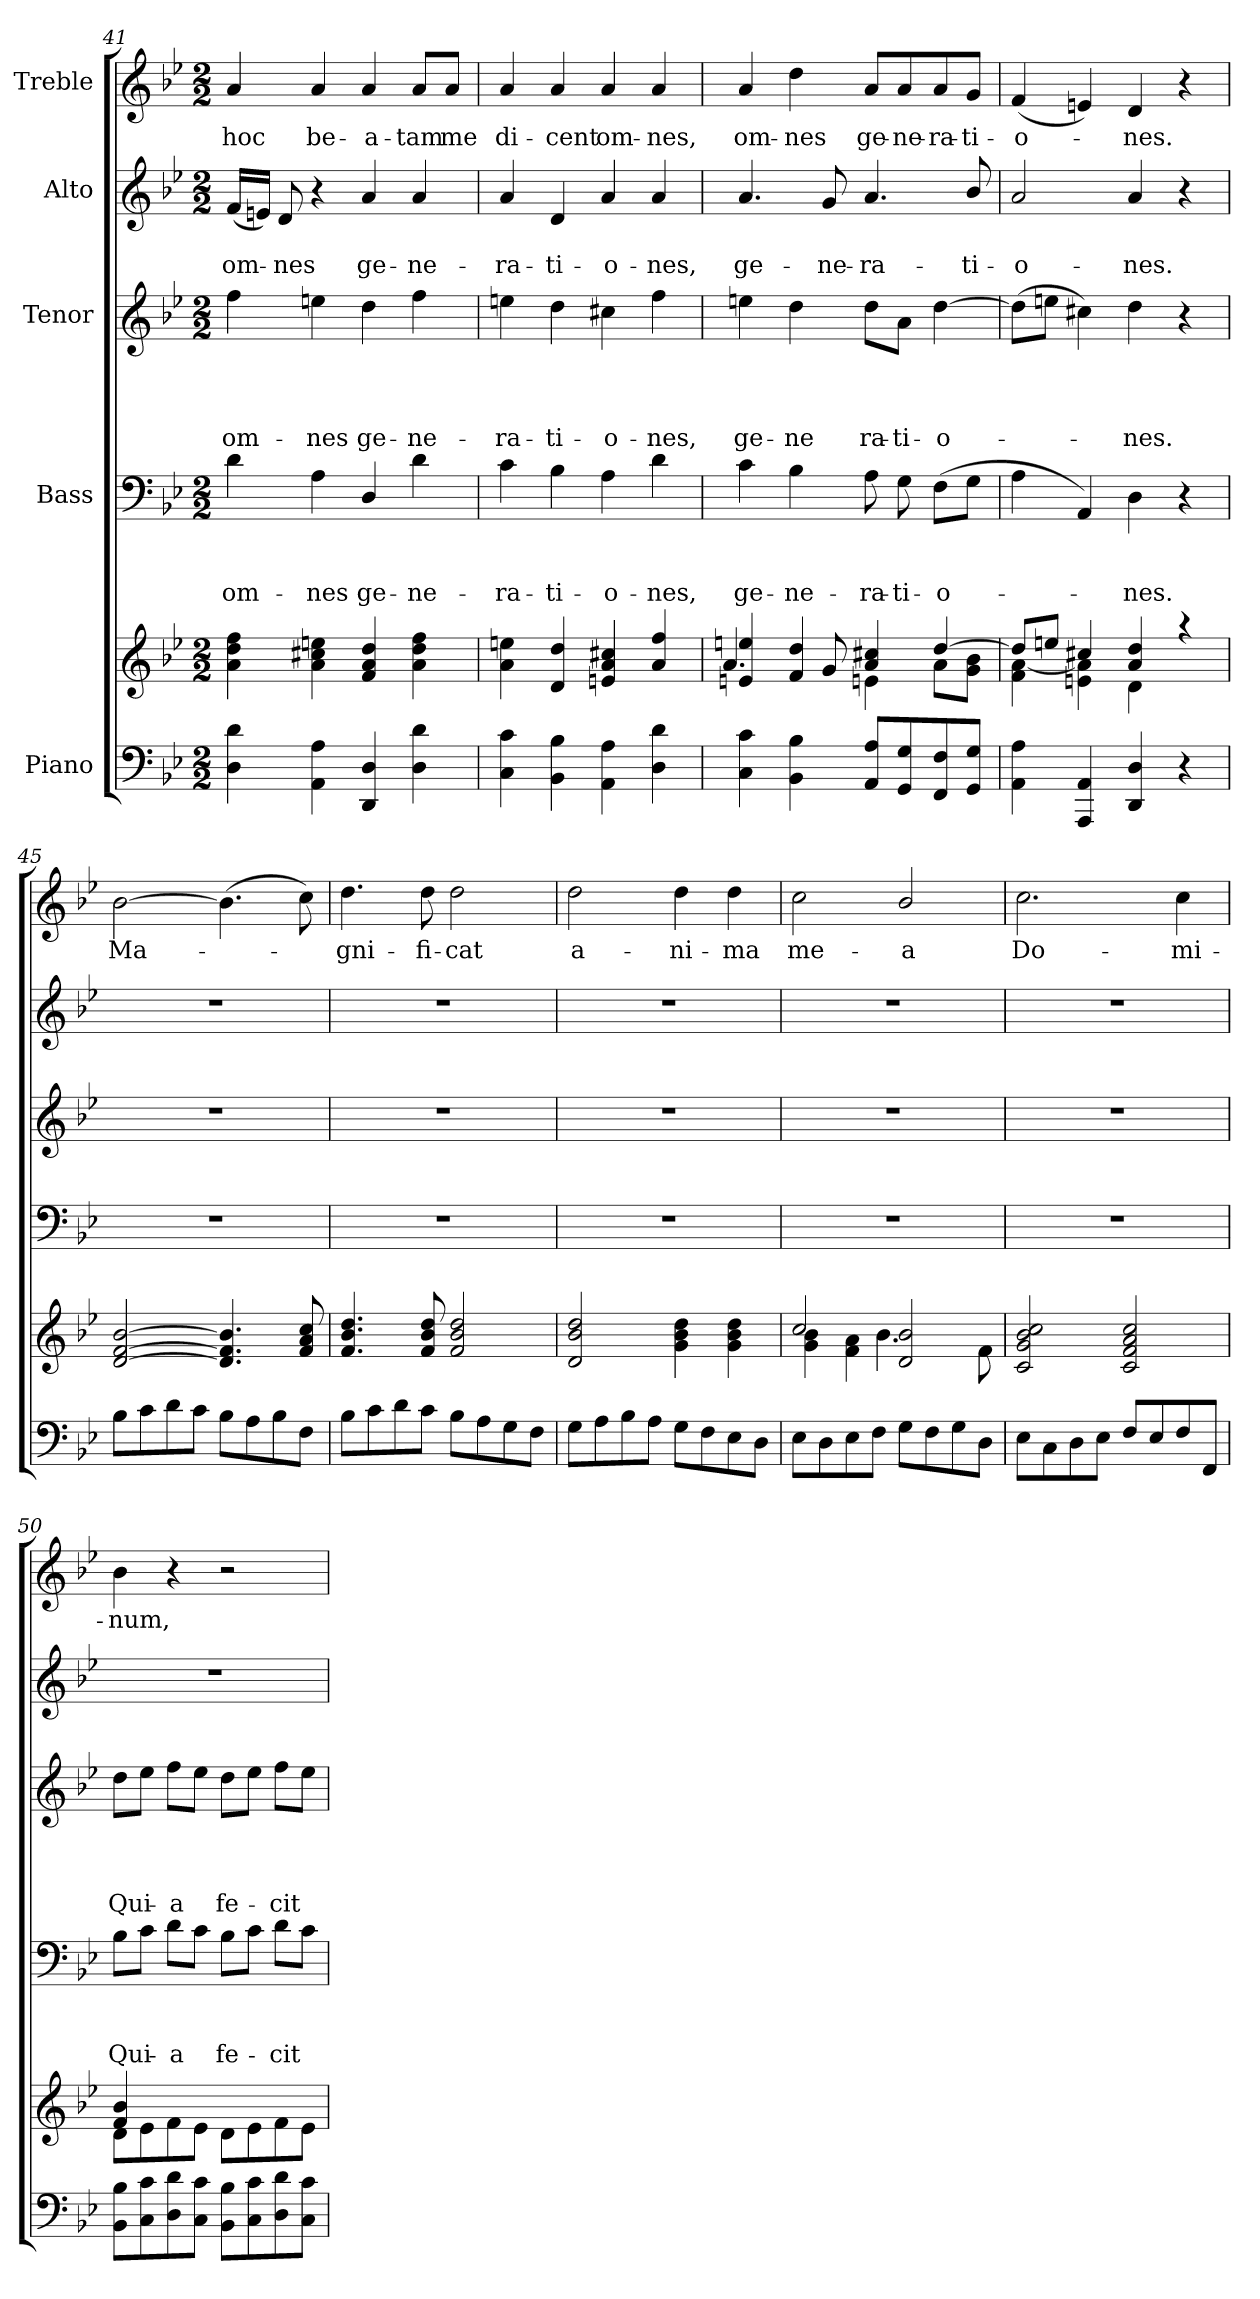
**kern	**kern	**kern	**text	**text	**text	**kern	**text	**text	**text	**text	**kern	**text	**text	**kern	**text
*part5	*part5	*part4	*part4	*part4	*part4	*part3	*part3	*part3	*part3	*part3	*part2	*part2	*part2	*part1	*part1
*staff6	*staff5	*staff4	*staff4	*staff4	*staff4	*staff3	*staff3	*staff3	*staff3	*staff3	*staff2	*staff2	*staff2	*staff1	*staff1
*I"Piano	*	*I"Bass	*	*	*	*I"Tenor	*	*	*	*	*I"Alto	*	*	*I"Treble	*
!!LO:PB:g=z
*clefF4	*clefG2	*clefF4	*	*	*	*clefG2	*	*	*	*	*clefG2	*	*	*clefG2	*
*	*	*	*	*	*	*ITrd7c12	*	*	*	*	*	*	*	*	*
*k[b-e-]	*k[b-e-]	*k[b-e-]	*	*	*	*k[b-e-]	*	*	*	*	*k[b-e-]	*	*	*k[b-e-]	*
*B-:	*B-:	*B-:	*	*	*	*B-:	*	*	*	*	*B-:	*	*	*B-:	*
*M2/2	*M2/2	*M2/2	*	*	*	*M2/2	*	*	*	*	*M2/2	*	*	*M2/2	*
=41	=41	=41	=41	=41	=41	=41	=41	=41	=41	=41	=41	=41	=41	=41	=41
*	*^	*	*	*	*	*	*	*	*	*	*	*	*	*	*
!	!	!	!	!	!	!LO:LY:b	!	!	!	!	!LO:LY:b	!	!	!LO:LY:b	!	!LO:LY:b
4D\ 4d\	4a\ 4dd\ 4ff\	1ryy	4d\	.	.	om-	4f\	.	.	.	om-	(<16f/LL	.	om-	4a/	-hoc
.	.	.	.	.	.	.	.	.	.	.	.	16en/JJ)	.	.	.	.
!	!	!	!	!	!	!	!	!	!	!	!	!	!	!LO:LY:b	!	!
.	.	.	.	.	.	.	.	.	.	.	.	8d/	.	-nes	.	.
!	!	!	!	!	!	!LO:LY:b	!	!	!	!	!LO:LY:b	!	!	!	!	!LO:LY:b
4AA\ 4A\	4a\ 4cc#X\ 4een\	.	4A\	.	.	-nes	4en\	.	.	.	-nes	4r	.	.	4a/	be-
!	!	!	!	!	!	!LO:LY:b	!	!	!	!	!LO:LY:b	!	!	!LO:LY:b	!	!LO:LY:b
4DD/ 4D/	4f/ 4a/ 4dd/	.	4D/	.	.	ge-	4d\	.	.	.	ge-	4a/	.	ge-	4a/	-a-
!	!	!	!	!	!	!LO:LY:b	!	!	!	!	!LO:LY:b	!	!	!LO:LY:b	!	!LO:LY:b
4D\ 4d\	4a\ 4dd\ 4ff\	.	4d\	.	.	-ne-	4f\	.	.	.	-ne-	4a/	.	-ne-	8a/L	-tam
!	!	!	!	!	!	!	!	!	!	!	!	!	!	!	!	!LO:LY:b
.	.	.	.	.	.	.	.	.	.	.	.	.	.	.	8a/J	me
=42	=42	=42	=42	=42	=42	=42	=42	=42	=42	=42	=42	=42	=42	=42	=42	=42
!	!	!	!	!	!	!LO:LY:b	!	!	!	!	!LO:LY:b	!	!	!LO:LY:b	!	!LO:LY:b
4C\ 4c\	4a\ 4een\	1ryy	4c\	.	.	-ra-	4en\	.	.	.	-ra-	4a/	.	-ra-	4a/	di-
!	!	!	!	!	!	!LO:LY:b	!	!	!	!	!LO:LY:b	!	!	!LO:LY:b	!	!LO:LY:b
4BB-\ 4B-\	4d/ 4dd/	.	4B-\	.	.	-ti-	4d\	.	.	.	-ti-	4d/	.	-ti-	4a/	-cent
!	!	!	!	!	!	!LO:LY:b	!	!	!	!	!LO:LY:b	!	!	!LO:LY:b	!	!LO:LY:b
4AA\ 4A\	4en/ 4a/ 4cc#X/	.	4A\	.	.	-o-	4c#X\	.	.	.	-o-	4a/	.	-o-	4a/	om-
!	!	!	!	!	!	!LO:LY:b	!	!	!	!	!LO:LY:b	!	!	!LO:LY:b	!	!LO:LY:b
4D\ 4d\	4a/ 4ff/	.	4d\	.	.	-nes,	4f\	.	.	.	-nes,	4a/	.	-nes,	4a/	-nes,
=43	=43	=43	=43	=43	=43	=43	=43	=43	=43	=43	=43	=43	=43	=43	=43	=43
!	!	!	!	!	!	!LO:LY:b	!	!	!	!	!LO:LY:b	!	!	!LO:LY:b	!	!LO:LY:b
4C\ 4c\	4en/ 4een/	4.a/	4c\	.	.	ge-	4en\	.	.	.	ge-	4.a/	.	ge-	4a/	om-
!	!	!	!	!	!	!LO:LY:b	!	!	!	!	!LO:LY:b	!	!	!	!	!LO:LY:b
4BB-\ 4B-\	4f/ 4dd/	.	4B-\	.	.	-ne-	4d\	.	.	.	-ne	.	.	.	4dd\	-nes
!	!	!	!	!	!	!	!	!	!	!	!	!	!	!LO:LY:b	!	!
.	.	8g/	.	.	.	.	.	.	.	.	.	8g/	.	-ne-	.	.
!	!	!	!	!	!	!LO:LY:b	!	!	!	!	!LO:LY:b	!	!	!LO:LY:b	!	!LO:LY:b
8AA/ 8A/L	4a/ 4cc#X/	4eni\	8A\	.	.	-ra-	8d\L	.	.	.	ra-	4.a/	.	-ra-	8a/L	ge-
!	!	!	!	!	!	!LO:LY:b	!	!	!	!	!LO:LY:b	!	!	!	!	!LO:LY:b
8GG/ 8G/	.	.	8G\	.	.	-ti-	8A\J	.	.	.	-ti-	.	.	.	8a/	-ne-
!	!	!	!	!	!	!LO:LY:b	!	!	!	!	!LO:LY:b	!	!	!	!	!LO:LY:b
8FF/ 8F/	[>4dd/	8a\L	(>8F\L	.	.	-o-	[>4d\	.	.	.	-o-	.	.	.	8a/	-ra-
!	!	!	!	!	!	!	!	!	!	!	!	!	!	!LO:LY:b	!	!LO:LY:b
8GG/ 8G/J	.	8g\ 8b-\J	8G\J	.	.	.	.	.	.	.	.	8b-/	.	-ti-	8g/J	-ti-
=44	=44	=44	=44	=44	=44	=44	=44	=44	=44	=44	=44	=44	=44	=44	=44	=44
!	!	!	!	!	!	!	!	!	!	!	!	!	!	!LO:LY:b	!	!LO:LY:b
4AA\ 4A\	8dd/L]	4f\ [>4a\	4A\	.	.	.	(>8d\L]	.	.	.	.	2a/	.	-o-	(<4f/	-o-
.	8een/J	.	.	.	.	.	8en\J	.	.	.	.	.	.	.	.	.
4AAA/ 4AA/	4cc#X/	4en\ 4a\]	4AA/)	.	.	.	4c#X\)	.	.	.	.	.	.	.	4en/)	.
!	!	!	!	!	!	!LO:LY:b	!	!	!	!	!LO:LY:b	!	!	!LO:LY:b	!	!LO:LY:b
4DD/ 4D/	4a/ 4dd/	4d\	4D\	.	.	-nes.	4d\	.	.	.	-nes.	4a/	.	-nes.	4d/	-nes.
4r	4raa	4ryy	4r	.	.	.	4r	.	.	.	.	4r	.	.	4r	.
=45	=45	=45	=45	=45	=45	=45	=45	=45	=45	=45	=45	=45	=45	=45	=45	=45
!	!	!	!	!	!	!	!	!	!	!	!	!	!	!	!	!LO:LY:b
8B-\L	[<2d/ [>2f/ [>2b-/	1ryy	1r	.	.	.	1r	.	.	.	.	1r	.	.	[>2b-\	Ma-
8c\	.	.	.	.	.	.	.	.	.	.	.	.	.	.	.	.
8d\	.	.	.	.	.	.	.	.	.	.	.	.	.	.	.	.
8c\J	.	.	.	.	.	.	.	.	.	.	.	.	.	.	.	.
8B-\L	4.d/] 4.f/] 4.b-/]	.	.	.	.	.	.	.	.	.	.	.	.	.	(>4.b-\]	.
8A\	.	.	.	.	.	.	.	.	.	.	.	.	.	.	.	.
8B-\	.	.	.	.	.	.	.	.	.	.	.	.	.	.	.	.
8F\J	8f/ 8a/ 8cc/	.	.	.	.	.	.	.	.	.	.	.	.	.	8cc\)	.
!!LO:LB:g=z
=46	=46	=46	=46	=46	=46	=46	=46	=46	=46	=46	=46	=46	=46	=46	=46	=46
!	!	!	!	!	!	!	!	!	!	!	!	!	!	!	!	!LO:LY:b
8B-\L	4.f/ 4.b-/ 4.dd/	1ryy	1r	.	.	.	1r	.	.	.	.	1r	.	.	4.dd\	-gni-
8c\	.	.	.	.	.	.	.	.	.	.	.	.	.	.	.	.
8d\	.	.	.	.	.	.	.	.	.	.	.	.	.	.	.	.
!	!	!	!	!	!	!	!	!	!	!	!	!	!	!	!	!LO:LY:b
8c\J	8f/ 8b-/ 8dd/	.	.	.	.	.	.	.	.	.	.	.	.	.	8dd\	-fi-
!	!	!	!	!	!	!	!	!	!	!	!	!	!	!	!	!LO:LY:b
8B-\L	2f/ 2b-/ 2dd/	.	.	.	.	.	.	.	.	.	.	.	.	.	2dd\	-cat
8A\	.	.	.	.	.	.	.	.	.	.	.	.	.	.	.	.
8G\	.	.	.	.	.	.	.	.	.	.	.	.	.	.	.	.
8F\J	.	.	.	.	.	.	.	.	.	.	.	.	.	.	.	.
=47	=47	=47	=47	=47	=47	=47	=47	=47	=47	=47	=47	=47	=47	=47	=47	=47
!	!	!	!	!	!	!	!	!	!	!	!	!	!	!	!	!LO:LY:b
8G\L	2d/ 2b-/ 2dd/	1ryy	1r	.	.	.	1r	.	.	.	.	1r	.	.	2dd\	a-
8A\	.	.	.	.	.	.	.	.	.	.	.	.	.	.	.	.
8B-\	.	.	.	.	.	.	.	.	.	.	.	.	.	.	.	.
8A\J	.	.	.	.	.	.	.	.	.	.	.	.	.	.	.	.
!	!	!	!	!	!	!	!	!	!	!	!	!	!	!	!	!LO:LY:b
8G\L	4g\ 4b-\ 4dd\	.	.	.	.	.	.	.	.	.	.	.	.	.	4dd\	-ni-
8F\	.	.	.	.	.	.	.	.	.	.	.	.	.	.	.	.
!	!	!	!	!	!	!	!	!	!	!	!	!	!	!	!	!LO:LY:b
8E-\	4g\ 4b-\ 4dd\	.	.	.	.	.	.	.	.	.	.	.	.	.	4dd\	-ma
8D\J	.	.	.	.	.	.	.	.	.	.	.	.	.	.	.	.
=48	=48	=48	=48	=48	=48	=48	=48	=48	=48	=48	=48	=48	=48	=48	=48	=48
!	!	!	!	!	!	!	!	!	!	!	!	!	!	!	!	!LO:LY:b
8E-\L	2cc/	4g\ 4b-\	1r	.	.	.	1r	.	.	.	.	1r	.	.	2cc\	me-
8D\	.	.	.	.	.	.	.	.	.	.	.	.	.	.	.	.
8E-\	.	4f\ 4a\	.	.	.	.	.	.	.	.	.	.	.	.	.	.
8F\J	.	.	.	.	.	.	.	.	.	.	.	.	.	.	.	.
!	!	!	!	!	!	!	!	!	!	!	!	!	!	!	!	!LO:LY:b
8G\L	2d/ 2b-/	4.b-\	.	.	.	.	.	.	.	.	.	.	.	.	2b-/	-a
8F\	.	.	.	.	.	.	.	.	.	.	.	.	.	.	.	.
8G\	.	.	.	.	.	.	.	.	.	.	.	.	.	.	.	.
8D\J	.	8f\	.	.	.	.	.	.	.	.	.	.	.	.	.	.
=49	=49	=49	=49	=49	=49	=49	=49	=49	=49	=49	=49	=49	=49	=49	=49	=49
!	!	!	!	!	!	!	!	!	!	!	!	!	!	!	!	!LO:LY:b
8E-\L	2c/ 2g/ 2b-/ 2cc/	1ryy	1r	.	.	.	1r	.	.	.	.	1r	.	.	2.cc\	Do-
8C\	.	.	.	.	.	.	.	.	.	.	.	.	.	.	.	.
8D\	.	.	.	.	.	.	.	.	.	.	.	.	.	.	.	.
8E-\J	.	.	.	.	.	.	.	.	.	.	.	.	.	.	.	.
8F/L	2c/ 2f/ 2a/ 2cc/	.	.	.	.	.	.	.	.	.	.	.	.	.	.	.
8E-/	.	.	.	.	.	.	.	.	.	.	.	.	.	.	.	.
!	!	!	!	!	!	!	!	!	!	!	!	!	!	!	!	!LO:LY:b
8F/	.	.	.	.	.	.	.	.	.	.	.	.	.	.	4cc\	-mi-
8FF/J	.	.	.	.	.	.	.	.	.	.	.	.	.	.	.	.
=50	=50	=50	=50	=50	=50	=50	=50	=50	=50	=50	=50	=50	=50	=50	=50	=50
!	!	!	!	!	!	!LO:LY:b	!	!	!	!	!LO:LY:b	!	!	!	!	!LO:LY:b
8BB-\ 8B-\L	4f/ 4b-/	8d\L	8B-\L	.	.	Qui-	8d\L	.	.	.	Qui-	1r	.	.	4b-\	-num,
8C\ 8c\	.	8e-\	8c\J	.	.	.	8e-\J	.	.	.	.	.	.	.	.	.
!	!	!	!	!	!	!LO:LY:b	!	!	!	!	!LO:LY:b	!	!	!	!	!
8D\ 8d\	2.ryy	8f\	8d\L	.	.	-a	8f\L	.	.	.	-a	.	.	.	4r	.
8C\ 8c\J	.	8e-\J	8c\J	.	.	.	8e-\J	.	.	.	.	.	.	.	.	.
!	!	!	!	!	!	!LO:LY:b	!	!	!	!	!LO:LY:b	!	!	!	!	!
8BB-\ 8B-\L	.	8d\L	8B-\L	.	.	fe-	8d\L	.	.	.	fe-	.	.	.	2r	.
8C\ 8c\	.	8e-\	8c\J	.	.	.	8e-\J	.	.	.	.	.	.	.	.	.
!	!	!	!	!	!	!LO:LY:b	!	!	!	!	!LO:LY:b	!	!	!	!	!
8D\ 8d\	.	8f\	8d\L	.	.	-cit	8f\L	.	.	.	-cit	.	.	.	.	.
8C\ 8c\J	.	8e-\J	8c\J	.	.	.	8e-\J	.	.	.	.	.	.	.	.	.
*	*v	*v	*	*	*	*	*	*	*	*	*	*	*	*	*	*
=	=	=	=	=	=	=	=	=	=	=	=	=	=	=	=
*-	*-	*-	*-	*-	*-	*-	*-	*-	*-	*-	*-	*-	*-	*-	*-
